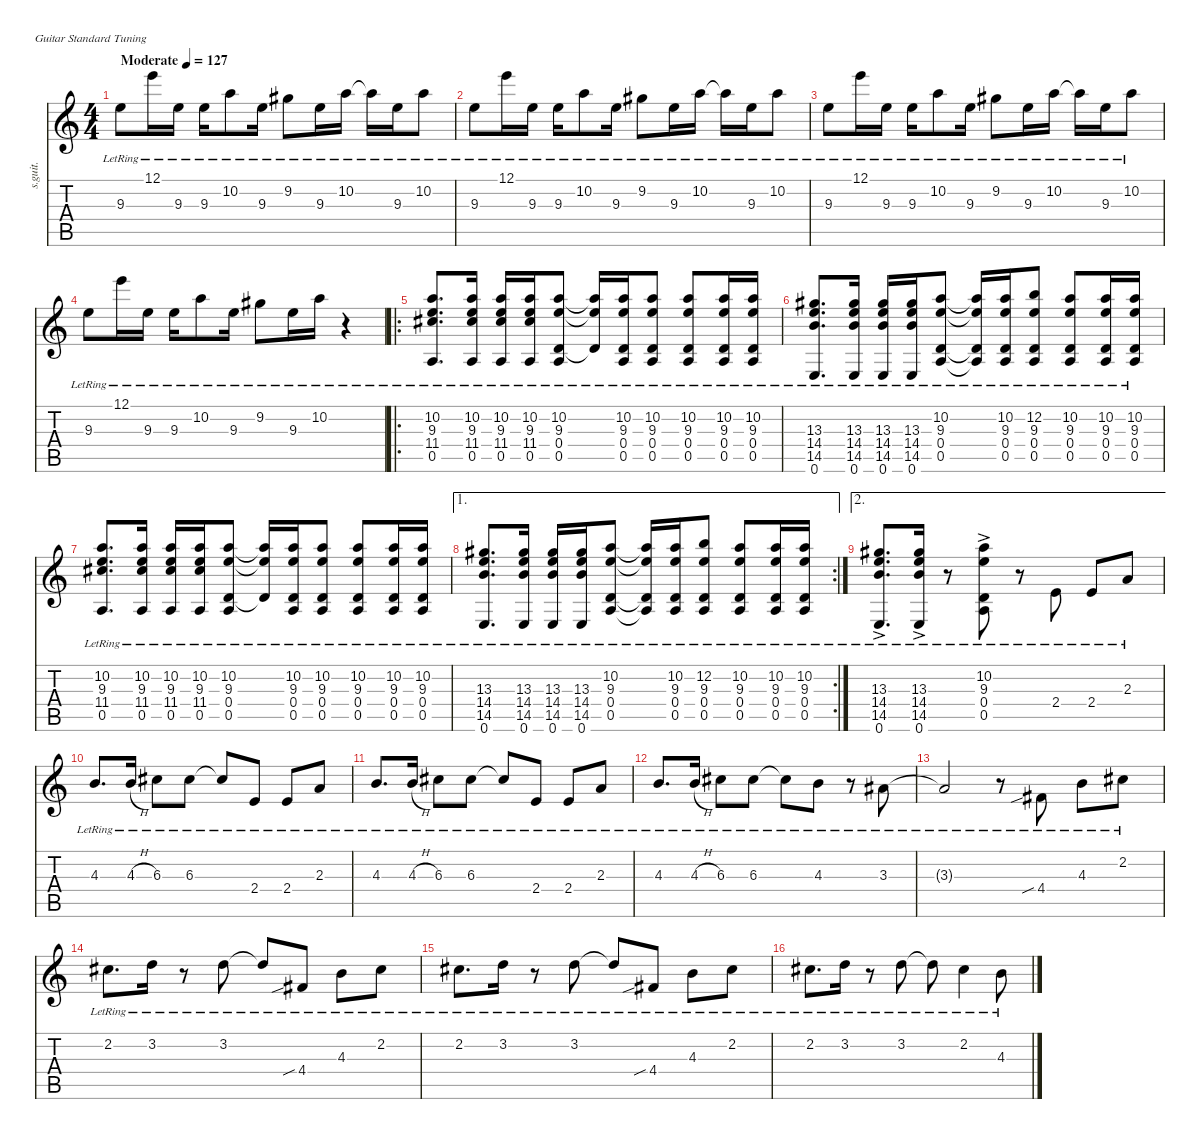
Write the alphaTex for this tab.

\defaultSystemsLayout 4
\hideDynamics
\bracketExtendMode nobrackets
\track ("吉他 1" "s.guit.") {instrument acousticguitarsteel}
\staff {score tabs}
\tuning (E4 B3 G3 D3 A2 E2)
\ts (4 4)
\beaming (8 2 2 2 2)
\tempo (127 "Moderate")
\clef g2
\ks c
9.3{lr}.8{dy f instrument acousticguitarsteel beam Down} 12.1{lr}.16{beam Down} 9.3{lr}.16{beam Down} 9.3{lr}.16{beam Down} 10.2{lr}.8{beam Down} 9.3{lr}.16{beam Down} 9.2{lr acc #}.8{beam Down} 9.3{lr}.16{beam Down} 10.2{lr}.16{beam Down} 10.2{lr t}.16{beam Down} 9.3{lr}.16{beam Down} 10.2{lr}.8{beam Down} |
9.3{lr}.8{beam Down} 12.1{lr}.16{beam Down} 9.3{lr}.16{beam Down} 9.3{lr}.16{beam Down} 10.2{lr}.8{beam Down} 9.3{lr}.16{beam Down} 9.2{lr acc #}.8{beam Down} 9.3{lr}.16{beam Down} 10.2{lr}.16{beam Down} 10.2{lr t}.16{beam Down} 9.3{lr}.16{beam Down} 10.2{lr}.8{beam Down} |
9.3{lr}.8{beam Down} 12.1{lr}.16{beam Down} 9.3{lr}.16{beam Down} 9.3{lr}.16{beam Down} 10.2{lr}.8{beam Down} 9.3{lr}.16{beam Down} 9.2{lr acc #}.8{beam Down} 9.3{lr}.16{beam Down} 10.2{lr}.16{beam Down} 10.2{lr t}.16{beam Down} 9.3{lr}.16{beam Down} 10.2{lr}.8{beam Down} |
9.3{lr}.8{beam Down} 12.1{lr}.16{beam Down} 9.3{lr}.16{beam Down} 9.3{lr}.16{beam Down} 10.2{lr}.8{beam Down} 9.3{lr}.16{beam Down} 9.2{lr acc #}.8{beam Down} 9.3{lr}.16{beam Down} 10.2{lr}.16{beam Down} r.4{beam Down} |
\ro
(10.2{lr} 9.3{lr} 11.4{lr acc #} 0.5{lr}).8{d beam Up} (10.2{lr} 9.3{lr} 11.4{lr acc #} 0.5{lr}).16{beam Up} (10.2{lr} 9.3{lr} 11.4{lr acc #} 0.5{lr}).16{beam Up} (10.2{lr} 9.3{lr} 11.4{lr acc #} 0.5{lr}).16{beam Up} (10.2{lr} 9.3{lr} 0.4{lr} 0.5{lr}).8{beam Up} (10.2{lr t} 9.3{lr t} 0.4{lr t}).16{beam Up} (10.2{lr} 9.3{lr} 0.4{lr} 0.5{lr}).16{beam Up} (10.2{lr} 9.3{lr} 0.4{lr} 0.5{lr}).8{beam Up} (10.2{lr} 9.3{lr} 0.4{lr} 0.5{lr}).8{beam Up} (10.2{lr} 9.3{lr} 0.4{lr} 0.5{lr}).16{beam Up} (10.2{lr} 9.3{lr} 0.4{lr} 0.5{lr}).16{beam Up} |
(13.3{lr acc #} 14.4{lr} 14.5{lr} 0.6{lr}).8{d beam Up} (13.3{lr acc #} 14.4{lr} 14.5{lr} 0.6{lr}).16{beam Up} (13.3{lr acc #} 14.4{lr} 14.5{lr} 0.6{lr}).16{beam Up} (13.3{lr acc #} 14.4{lr} 14.5{lr} 0.6{lr}).16{beam Up} (10.2{lr} 9.3{lr} 0.4{lr} 0.5{lr}).8{beam Up} (10.2{lr t} 9.3{lr t} 0.4{lr t} 0.5{lr t}).16{beam Up} (10.2{lr} 9.3{lr} 0.4{lr} 0.5{lr}).16{beam Up} (12.2{lr} 9.3{lr} 0.4{lr} 0.5{lr}).8{beam Up} (10.2{lr} 9.3{lr} 0.4{lr} 0.5{lr}).8{beam Up} (10.2{lr} 9.3{lr} 0.4{lr} 0.5{lr}).16{beam Up} (10.2{lr} 9.3{lr} 0.4{lr} 0.5{lr}).16{beam Up} |
(10.2{lr} 9.3{lr} 11.4{lr acc #} 0.5{lr}).8{d beam Up} (10.2{lr} 9.3{lr} 11.4{lr acc #} 0.5{lr}).16{beam Up} (10.2{lr} 9.3{lr} 11.4{lr acc #} 0.5{lr}).16{beam Up} (10.2{lr} 9.3{lr} 11.4{lr acc #} 0.5{lr}).16{beam Up} (10.2{lr} 9.3{lr} 0.4{lr} 0.5{lr}).8{beam Up} (10.2{lr t} 9.3{lr t} 0.4{lr t}).16{beam Up} (10.2{lr} 9.3{lr} 0.4{lr} 0.5{lr}).16{beam Up} (10.2{lr} 9.3{lr} 0.4{lr} 0.5{lr}).8{beam Up} (10.2{lr} 9.3{lr} 0.4{lr} 0.5{lr}).8{beam Up} (10.2{lr} 9.3{lr} 0.4{lr} 0.5{lr}).16{beam Up} (10.2{lr} 9.3{lr} 0.4{lr} 0.5{lr}).16{beam Up} |
\ae 1
\rc 2
(13.3{lr acc #} 14.4{lr} 14.5{lr} 0.6{lr}).8{d beam Up} (13.3{lr acc #} 14.4{lr} 14.5{lr} 0.6{lr}).16{beam Up} (13.3{lr acc #} 14.4{lr} 14.5{lr} 0.6{lr}).16{beam Up} (13.3{lr acc #} 14.4{lr} 14.5{lr} 0.6{lr}).16{beam Up} (10.2{lr} 9.3{lr} 0.4{lr} 0.5{lr}).8{beam Up} (10.2{lr t} 9.3{lr t} 0.4{lr t} 0.5{lr t}).16{beam Up} (10.2{lr} 9.3{lr} 0.4{lr} 0.5{lr}).16{beam Up} (12.2{lr} 9.3{lr} 0.4{lr} 0.5{lr}).8{beam Up} (10.2{lr} 9.3{lr} 0.4{lr} 0.5{lr}).8{beam Up} (10.2{lr} 9.3{lr} 0.4{lr} 0.5{lr}).16{beam Up} (10.2{lr} 9.3{lr} 0.4{lr} 0.5{lr}).16{beam Up} |
\ae 2
(13.3{ac lr acc #} 14.4{lr} 14.5{lr} 0.6{lr}).8{d beam Up} (13.3{ac lr acc #} 14.4{lr} 14.5{lr} 0.6{lr}).16{beam Up} r.8{beam Down} (10.2{lr} 9.3{ac lr} 0.4{lr} 0.5{lr}).8{beam Up} r.8{beam Down} 2.4{lr}.8{beam Up} 2.4{lr}.8{beam Up} 2.3{lr}.8{beam Up} |
4.3{lr}.8{d beam Up} 4.3{h lr}.16{beam Up} 6.3{lr acc #}.8{beam Down} 6.3{lr acc #}.8{beam Down} 6.3{lr t acc #}.8{beam Up} 2.4{lr}.8{beam Up} 2.4{lr}.8{beam Up} 2.3{lr}.8{beam Up} |
4.3{lr}.8{d beam Up} 4.3{h lr}.16{beam Up} 6.3{lr acc #}.8{beam Down} 6.3{lr acc #}.8{beam Down} 6.3{lr t acc #}.8{beam Up} 2.4{lr}.8{beam Up} 2.4{lr}.8{beam Up} 2.3{lr}.8{beam Up} |
4.3{lr}.8{d beam Up} 4.3{h lr}.16{beam Up} 6.3{lr acc #}.8{beam Down} 6.3{lr acc #}.8{beam Down} 6.3{lr t acc #}.8{beam Down} 4.3{lr}.8{beam Down} r.8{beam Down} 3.3{lr acc #}.8{beam Up} |
3.3{lr t acc #}.2{beam Up} r.8{beam Down} 4.4{sib lr acc #}.8{beam Up} 4.3{lr}.8{beam Down} 2.2{lr acc #}.8{beam Down} |
2.2{lr acc #}.8{d beam Down} 3.2{lr}.16{beam Down} r.8{beam Down} 3.2{lr}.8{beam Down} 3.2{lr t}.8{beam Up} 4.4{sib lr acc #}.8{beam Up} 4.3{lr}.8{beam Down} 2.2{lr acc #}.8{beam Down} |
2.2{lr acc #}.8{d beam Down} 3.2{lr}.16{beam Down} r.8{beam Down} 3.2{lr}.8{beam Down} 3.2{lr t}.8{beam Up} 4.4{sib lr acc #}.8{beam Up} 4.3{lr}.8{beam Down} 2.2{lr acc #}.8{beam Down} |
2.2{lr acc #}.8{d beam Down} 3.2{lr}.16{beam Down} r.8{beam Down} 3.2{lr}.8{beam Down} 3.2{lr t}.8{beam Down} 2.2{lr acc #}.4{beam Down} 4.3{lr}.8{beam Down}
